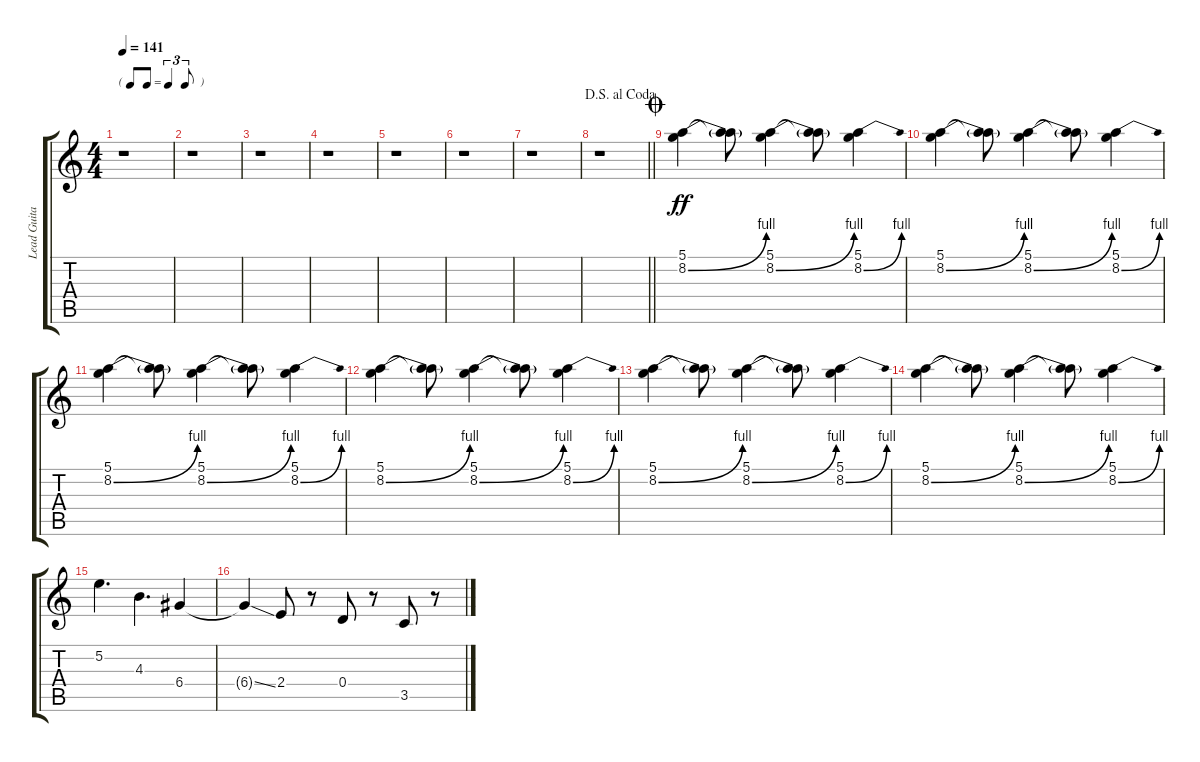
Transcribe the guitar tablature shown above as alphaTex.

\track ("Lead Guitar - Overdriven (solo)" "Lead Guita") {instrument overdrivenguitar}
\staff {score tabs}
\tuning (E4 B3 G3 D3 A2 E2) {hide}
\ts (4 4)
\tf triplet8th
\tempo 141
\clef g2
\ks c
r.1{dy mf} |
r.1 |
r.1 |
r.1 |
r.1 |
r.1 |
r.1 |
\jump dalsegnoalcoda
\barLineRight lightlight
r.1 |
\jump coda
(5.1 8.2{be (bend 0 0 60 4)}).4{dy ff} (5.1{t} 8.2{t}).8 (5.1 8.2{be (bend 0 0 60 4)}).4 (5.1{t} 8.2{t}).8 (5.1 8.2{be (bend 0 0 60 4)}).4 |
(5.1 8.2{be (bend 0 0 60 4)}).4 (5.1{t} 8.2{t}).8 (5.1 8.2{be (bend 0 0 60 4)}).4 (5.1{t} 8.2{t}).8 (5.1 8.2{be (bend 0 0 60 4)}).4 |
(5.1 8.2{be (bend 0 0 60 4)}).4 (5.1{t} 8.2{t}).8 (5.1 8.2{be (bend 0 0 60 4)}).4 (5.1{t} 8.2{t}).8 (5.1 8.2{be (bend 0 0 60 4)}).4 |
(5.1 8.2{be (bend 0 0 60 4)}).4 (5.1{t} 8.2{t}).8 (5.1 8.2{be (bend 0 0 60 4)}).4 (5.1{t} 8.2{t}).8 (5.1 8.2{be (bend 0 0 60 4)}).4 |
(5.1 8.2{be (bend 0 0 60 4)}).4 (5.1{t} 8.2{t}).8 (5.1 8.2{be (bend 0 0 60 4)}).4 (5.1{t} 8.2{t}).8 (5.1 8.2{be (bend 0 0 60 4)}).4 |
(5.1 8.2{be (bend 0 0 60 4)}).4 (5.1{t} 8.2{t}).8 (5.1 8.2{be (bend 0 0 60 4)}).4 (5.1{t} 8.2{t}).8 (5.1 8.2{be (bend 0 0 60 4)}).4 |
5.2.4{d} 4.3.4{d} 6.4.4 |
6.4{ss t}.4 2.4.8 r.8 0.4.8 r.8 3.5.8 r.8
